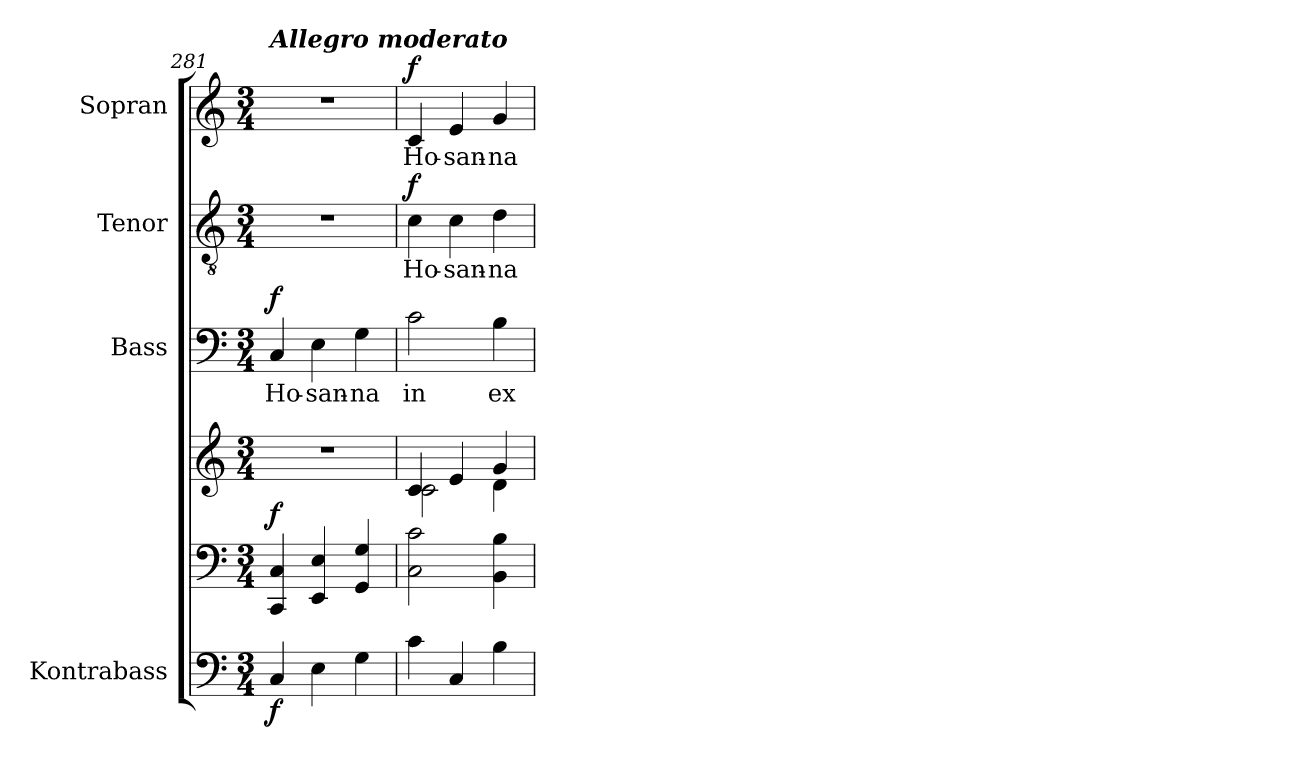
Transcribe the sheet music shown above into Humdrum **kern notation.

**kern	**dynam	**kern	**kern	**dynam	**kern	**text	**dynam	**kern	**text	**dynam	**kern	**text	**dynam
*part5	*part5	*part4	*part4	*part4	*part3	*part3	*part3	*part2	*part2	*part2	*part1	*part1	*part1
*staff6	*staff6	*staff5	*staff4	*staff4/5	*staff3	*staff3	*staff3	*staff2	*staff2	*staff2	*staff1	*staff1	*staff1
*I"Kontrabass	*	*	*	*	*I"Bass	*	*	*I"Tenor	*	*	*I"Sopran	*	*
*I'Kb.	*	*	*	*	*I'B.	*	*	*I'T.	*	*	*I'S.	*	*
!!LO:LB:g=z
*clefF4	*	*clefF4	*clefG2	*	*clefF4	*	*	*clefGv2	*	*	*clefG2	*	*
*ITrd7c12	*	*	*	*	*	*	*	*	*	*	*	*	*
*k[]	*	*k[]	*k[]	*	*k[]	*	*	*k[]	*	*	*k[]	*	*
*C:	*	*C:	*C:	*	*C:	*	*	*C:	*	*	*C:	*	*
*M3/4	*	*M3/4	*M3/4	*	*M3/4	*	*	*M3/4	*	*	*M3/4	*	*
=281	=281	=281	=281	=281	=281	=281	=281	=281	=281	=281	=281	=281	=281
!	!	!	!	!	!	!	!	!	!	!	!LO:TX:a:Bi:t=Allegro moderato	!	!
!	!LO:DY:b	!	!	!LO:DY:a=2	!	!LO:LY:b	!LO:DY:a	!	!	!	!	!	!
4CC/	f	4CC/ 4C/	2.r	f	4C/	Ho-	f	2.r	.	.	2.r	.	.
!	!	!	!	!	!	!LO:LY:b	!	!	!	!	!	!	!
4EE\	.	4EE/ 4E/	.	.	4E\	-san-	.	.	.	.	.	.	.
!	!	!	!	!	!	!LO:LY:b	!	!	!	!	!	!	!
4GG\	.	4GG/ 4G/	.	.	4G\	-na	.	.	.	.	.	.	.
=282	=282	=282	=282	=282	=282	=282	=282	=282	=282	=282	=282	=282	=282
*	*	*	*^	*	*	*	*	*	*	*	*	*	*
!	!	!	!	!	!	!	!LO:LY:b	!	!	!LO:LY:b	!LO:DY:a	!	!LO:LY:b	!LO:DY:a
4C\	.	2C\ 2c\	4c/	2c\	.	2c\	in	.	4c\	Ho-	f	4c/	Ho-	f
!	!	!	!	!	!	!	!	!	!	!LO:LY:b	!	!	!LO:LY:b	!
4CC/	.	.	4e/	.	.	.	.	.	4c\	-san-	.	4e/	-san-	.
!	!	!	!	!	!	!	!LO:LY:b	!	!	!LO:LY:b	!	!	!LO:LY:b	!
4BB\	.	4BB\ 4B\	4g/	4d\	.	4B\	ex-	.	4d\	-na	.	4g/	-na	.
*	*	*	*v	*v	*	*	*	*	*	*	*	*	*	*
=	=	=	=	=	=	=	=	=	=	=	=	=	=
*-	*-	*-	*-	*-	*-	*-	*-	*-	*-	*-	*-	*-	*-
